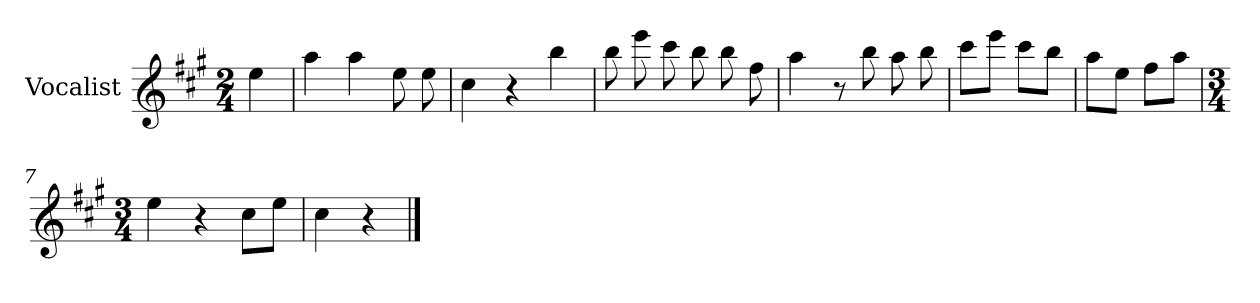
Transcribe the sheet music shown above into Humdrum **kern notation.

**kern
*part1
*staff1
*I"Vocalist
*k[f#c#g#]
*A:
*M2/4
=
4ee
=1
4aa
4aa
8ee
8ee
=2
4cc#
4r
4bb
=3
8bb
8eee
8ccc#
8bb
8bb
8ff#
=4
4aa
8r
8bb
8aa
8bb
=5
8ccc#L
8eeeJ
8ccc#L
8bbJ
=6
8aaL
8eeJ
8ff#L
8aaJ
=7
*M3/4
4ee
4r
8cc#L
8eeJ
=8
4cc#
4r
==
*-
